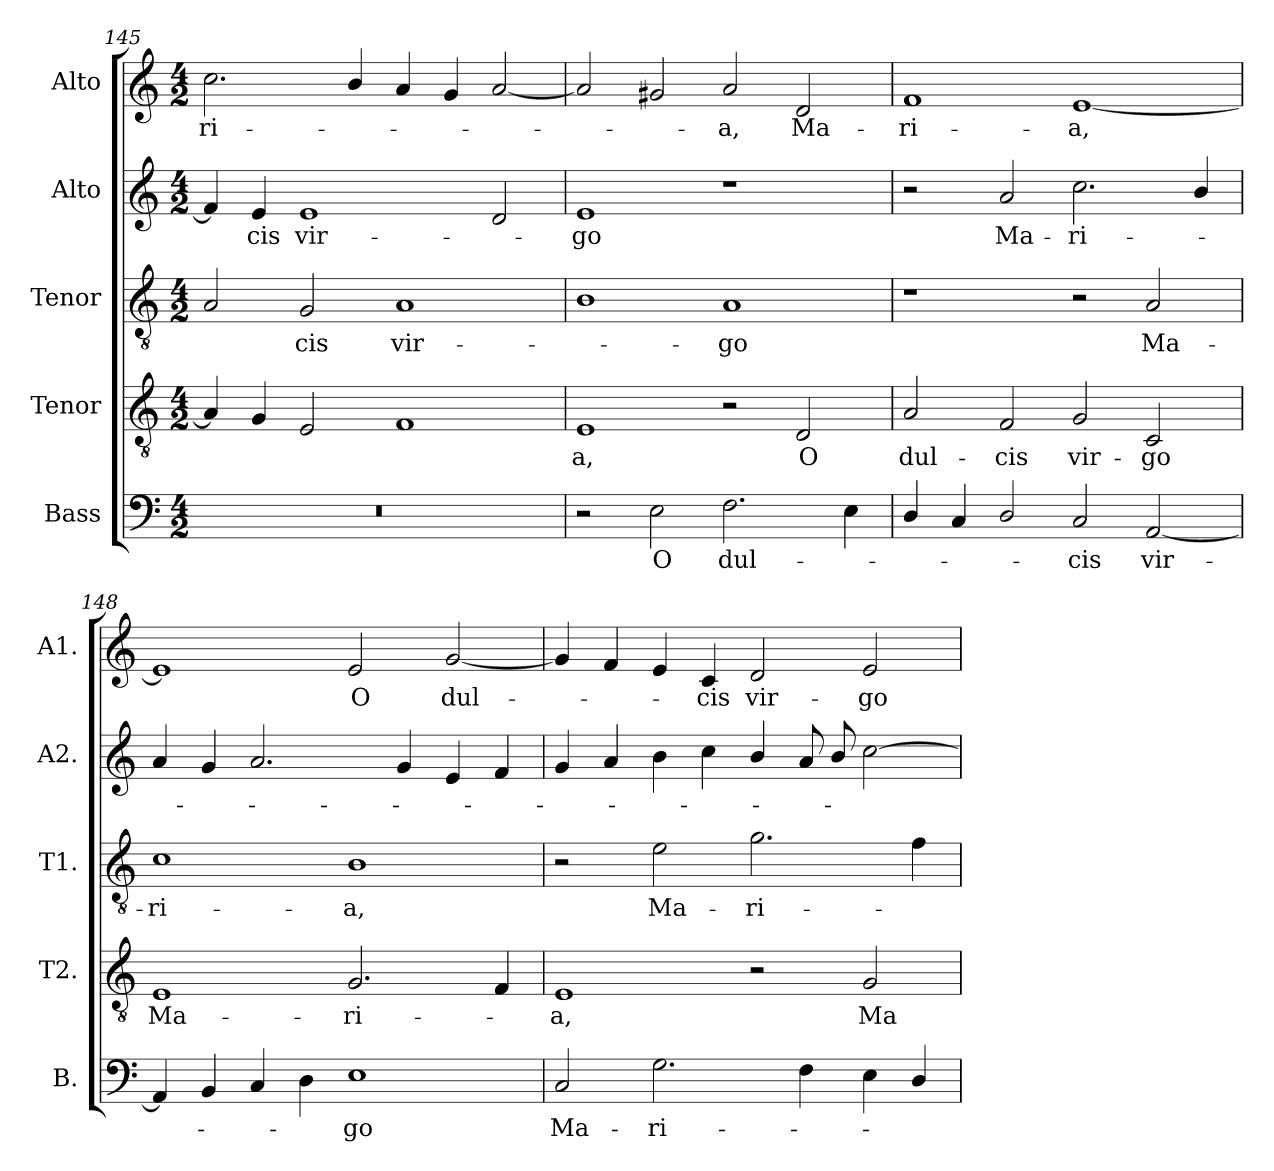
**kern	**text	**kern	**text	**kern	**text	**kern	**text	**kern	**text
*part5	*part5	*part4	*part4	*part3	*part3	*part2	*part2	*part1	*part1
*staff5	*staff5	*staff4	*staff4	*staff3	*staff3	*staff2	*staff2	*staff1	*staff1
*I"Bass	*	*I"Tenor	*	*I"Tenor	*	*I"Alto	*	*I"Alto	*
*I'B.	*	*I'T2.	*	*I'T1.	*	*I'A2.	*	*I'A1.	*
*clefF4	*	*clefGv2	*	*clefGv2	*	*clefG2	*	*clefG2	*
*	*	*ITrd7c12	*	*ITrd7c12	*	*	*	*	*
*k[]	*	*k[]	*	*k[]	*	*k[]	*	*k[]	*
*C:	*	*C:	*	*C:	*	*C:	*	*C:	*
*M4/2	*	*M4/2	*	*M4/2	*	*M4/2	*	*M4/2	*
=145	=145	=145	=145	=145	=145	=145	=145	=145	=145
!LO:N:vis=1	!	!	!	!	!	!	!	!	!
!	!	!	!	!	!	!	!	!	!LO:LY:b:color=#000000
0r	.	4AAi/]	.	2AAi/	.	4fi/]	.	2.cci\	-ri-
!	!	!	!	!	!	!	!LO:LY:b:color=#000000	!	!
.	.	4GGi/	.	.	.	4ei/	-cis	.	.
!	!	!	!	!	!LO:LY:b:color=#000000	!	!	!	!
!	!	!	!	!	!	!	!LO:LY:b:color=#000000	!	!
.	.	2EEi/	.	2GGi/	-cis	1ei	vir-	.	.
.	.	.	.	.	.	.	.	4bi/	.
!	!	!	!	!	!LO:LY:b:color=#000000	!	!	!	!
.	.	1FFi	.	1AAi	vir-	.	.	4ai/	.
.	.	.	.	.	.	.	.	4gi/	.
.	.	.	.	.	.	2di/	.	[2ai/	.
=146	=146	=146	=146	=146	=146	=146	=146	=146	=146
!	!	!	!LO:LY:b:color=#000000	!	!	!	!	!	!
!	!	!	!	!	!	!	!LO:LY:b:color=#000000	!	!
2r	.	1EEi	-a,	1BBi	.	1ei	-go	2ai/]	.
!	!LO:LY:b:color=#000000	!	!	!	!	!	!	!	!
2Ei\	O	.	.	.	.	.	.	2g#Xi/	.
!	!LO:LY:b:color=#000000	!	!	!	!	!	!	!	!
!	!	!	!	!	!LO:LY:b:color=#000000	!	!	!	!
!	!	!	!	!	!	!	!	!	!LO:LY:b:color=#000000
2.Fi\	dul-	2r	.	1AAi	-go	1r	.	2ai/	-a,
!	!	!	!LO:LY:b:color=#000000	!	!	!	!	!	!
!	!	!	!	!	!	!	!	!	!LO:LY:b:color=#000000
.	.	2DDi/	O	.	.	.	.	2di/	Ma-
4Ei\	.	.	.	.	.	.	.	.	.
!!LO:LB:g=z
=147	=147	=147	=147	=147	=147	=147	=147	=147	=147
!	!	!	!LO:LY:b:color=#000000	!	!	!	!	!	!
!	!	!	!	!	!	!	!	!	!LO:LY:b:color=#000000
4Di/	.	2AAi/	dul-	1r	.	2r	.	1fi	-ri-
4Ci/	.	.	.	.	.	.	.	.	.
!	!	!	!LO:LY:b:color=#000000	!	!	!	!	!	!
!	!	!	!	!	!	!	!LO:LY:b:color=#000000	!	!
2Di/	.	2FFi/	-cis	.	.	2ai/	Ma-	.	.
!	!LO:LY:b:color=#000000	!	!	!	!	!	!	!	!
!	!	!	!LO:LY:b:color=#000000	!	!	!	!	!	!
!	!	!	!	!	!	!	!LO:LY:b:color=#000000	!	!
!	!	!	!	!	!	!	!	!	!LO:LY:b:color=#000000
2Ci/	-cis	2GGi/	vir-	2r	.	2.cci\	-ri-	[1ei	-a,
!	!LO:LY:b:color=#000000	!	!	!	!	!	!	!	!
!	!	!	!LO:LY:b:color=#000000	!	!	!	!	!	!
!	!	!	!	!	!LO:LY:b:color=#000000	!	!	!	!
[2AAi/	vir-	2CCi/	-go	2AAi/	Ma-	.	.	.	.
.	.	.	.	.	.	4bi/	.	.	.
=148	=148	=148	=148	=148	=148	=148	=148	=148	=148
!	!	!	!LO:LY:b:color=#000000	!	!	!	!	!	!
!	!	!	!	!	!LO:LY:b:color=#000000	!	!	!	!
4AAi/]	.	1EEi	Ma-	1Ci	-ri-	4ai/	.	1ei]	.
4BBi/	.	.	.	.	.	4gi/	.	.	.
4Ci/	.	.	.	.	.	2.ai/	.	.	.
4Di\	.	.	.	.	.	.	.	.	.
!	!LO:LY:b:color=#000000	!	!	!	!	!	!	!	!
!	!	!	!LO:LY:b:color=#000000	!	!	!	!	!	!
!	!	!	!	!	!LO:LY:b:color=#000000	!	!	!	!
!	!	!	!	!	!	!	!	!	!LO:LY:b:color=#000000
1Ei	-go	2.GGi/	-ri-	1BBi	-a,	.	.	2ei/	O
.	.	.	.	.	.	4gi/	.	.	.
!	!	!	!	!	!	!	!	!	!LO:LY:b:color=#000000
.	.	.	.	.	.	4ei/	.	[2gi/	dul-
.	.	4FFi/	.	.	.	4fi/	.	.	.
=149	=149	=149	=149	=149	=149	=149	=149	=149	=149
!	!LO:LY:b:color=#000000	!	!	!	!	!	!	!	!
!	!	!	!LO:LY:b:color=#000000	!	!	!	!	!	!
2Ci/	Ma-	1EEi	-a,	2r	.	4gi/	.	4gi/]	.
.	.	.	.	.	.	4ai/	.	4fi/	.
!	!LO:LY:b:color=#000000	!	!	!	!	!	!	!	!
!	!	!	!	!	!LO:LY:b:color=#000000	!	!	!	!
2.Gi\	-ri-	.	.	2Ei\	Ma-	4bi\	.	4ei/	.
!	!	!	!	!	!	!	!	!	!LO:LY:b:color=#000000
.	.	.	.	.	.	4cci\	.	4ci/	-cis
!	!	!	!	!	!LO:LY:b:color=#000000	!	!	!	!
!	!	!	!	!	!	!	!	!	!LO:LY:b:color=#000000
.	.	2r	.	2.Gi\	-ri-	4bi/	.	2di/	vir-
4Fi\	.	.	.	.	.	8ai/	.	.	.
.	.	.	.	.	.	8bi/	.	.	.
!	!	!	!LO:LY:b:color=#000000	!	!	!	!	!	!
!	!	!	!	!	!	!	!	!	!LO:LY:b:color=#000000
4Ei\	.	2GGi/	Ma-	.	.	[2cci\	.	2ei/	-go
4Di/	.	.	.	4Fi\	.	.	.	.	.
=	=	=	=	=	=	=	=	=	=
*-	*-	*-	*-	*-	*-	*-	*-	*-	*-
